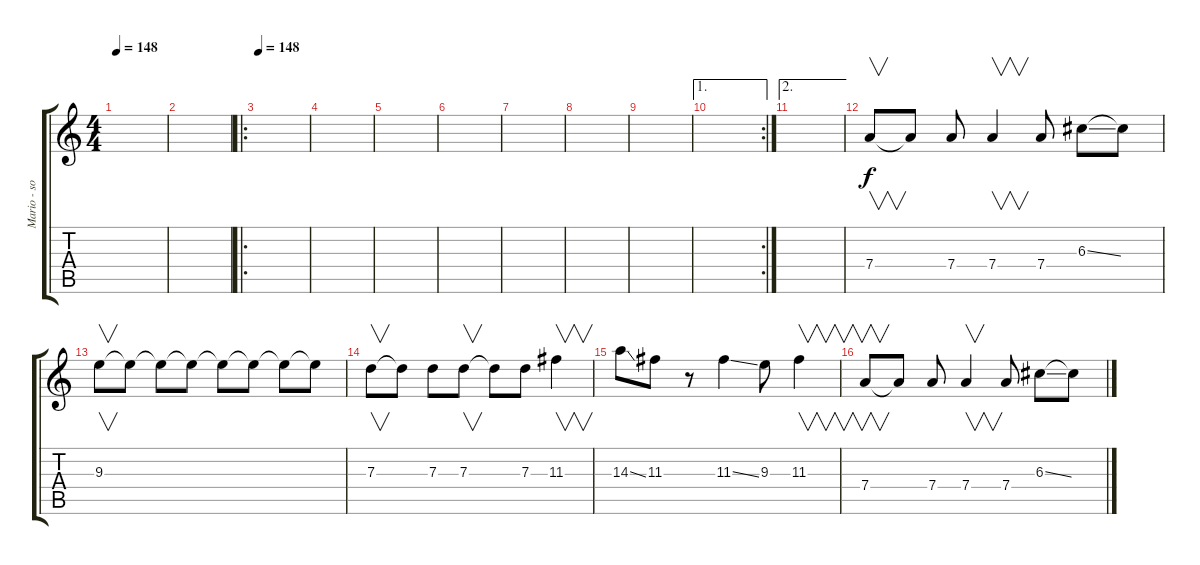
\track ("Mario - solova gitara" "Mario - so") {instrument overdrivenguitar}
\staff {score tabs}
\tuning (E4 B3 G3 D3 A2 E2) {hide}
\ts (4 4)
\tempo 148
\clef g2
\ks c
|
|
\ro
\tempo 148
|
|
|
|
|
|
|
\ae 1
\rc 2
|
\ae 2
|
7.4.8{v} 7.4{t}.8 7.4.8 7.4.4{v} 7.4.8 6.3{ss}.8 6.3{t}.8 |
9.3.8{v} 9.3{t}.8 9.3{t}.8 9.3{t}.8 9.3{t}.8 9.3{t}.8 9.3{t}.8 9.3{t}.8 |
7.3.8{v} 7.3{t}.8 7.3.8 7.3.8{v} 7.3{t}.8 7.3.8 11.3.4{v} |
14.3{ss}.8 11.3.8 r.8 11.3{ss}.4 9.3.8 11.3.4{v} |
7.4.8{v} 7.4{t}.8 7.4.8 7.4.4{v} 7.4.8 6.3{ss}.8 6.3{t}.8
